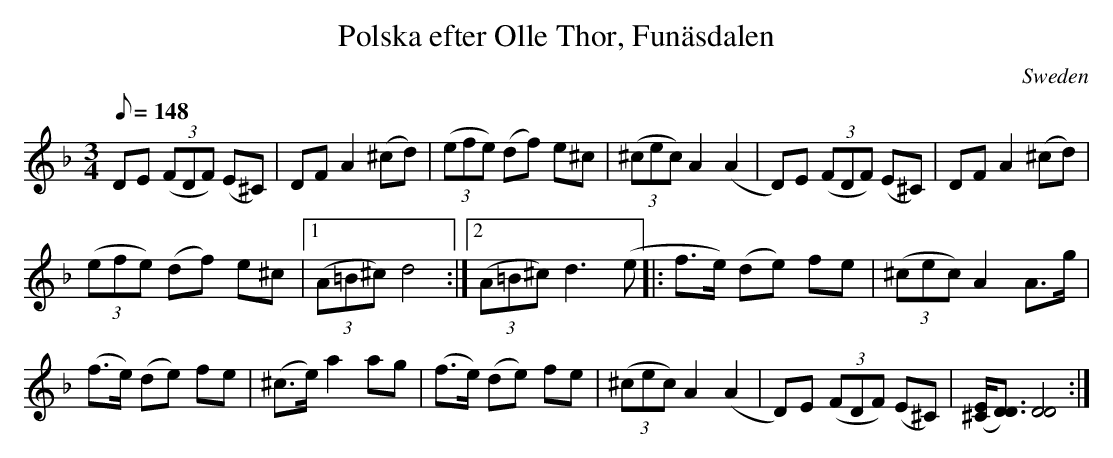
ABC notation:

X:1
T:Polska efter Olle Thor, Funäsdalen
L:1/8
M:3/4
O:Sweden
Q:148
K:D minor
DE ((3FDF) (E^C) | DF A2 (^cd) | \
((3efe) (df) e^c | ((3^cec) A2 (A2| \
D)E ((3FDF) (E^C) | DF A2 (^cd) |
((3efe) (df) e^c |1 ((3A=B^c) d4 :|2 \
((3A=B^c) d3 (e \
|: f>e) (de) fe | ((3^cec) A2 A>g |
(f>e) (de) fe | (^c>e) a2 ag | \
(f>e) (de) fe | ((3^cec) A2 (A2 | \
D)E ((3FDF) (E^C) | \
L:1/16
([^CE][D3D3]) [D8D8] :|
